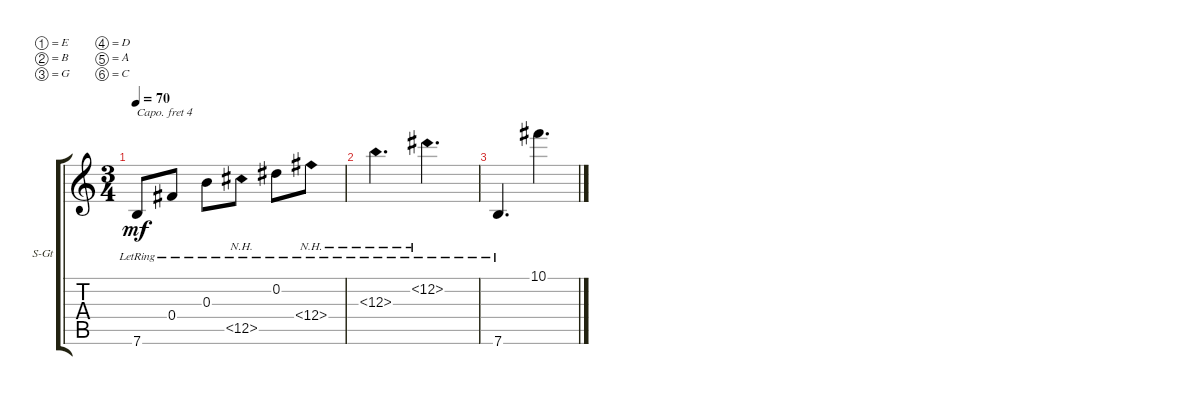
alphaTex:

\defaultSystemsLayout 4
\bracketExtendMode groupsimilarinstruments
\firstSystemTrackNameOrientation horizontal
\otherSystemsTrackNameOrientation horizontal
\track ("Steel Guitar" "S-Gt") {instrument acousticguitarsteel}
\staff {score tabs}
\capo 4
\tuning (E4 B3 G3 D3 A2 C2)
\ts (3 4)
\tempo 70
\clef g2
\ks c
7.6{lr}.8{dy mf} 0.4{lr}.8 0.3{lr}.8 12.5{nh lr}.8 0.2{lr}.8 12.4{nh lr}.8 |
12.3{nh lr}.4{d} 12.2{nh lr}.4{d} |
7.6{lr}.4{d} 10.1.4{d}
